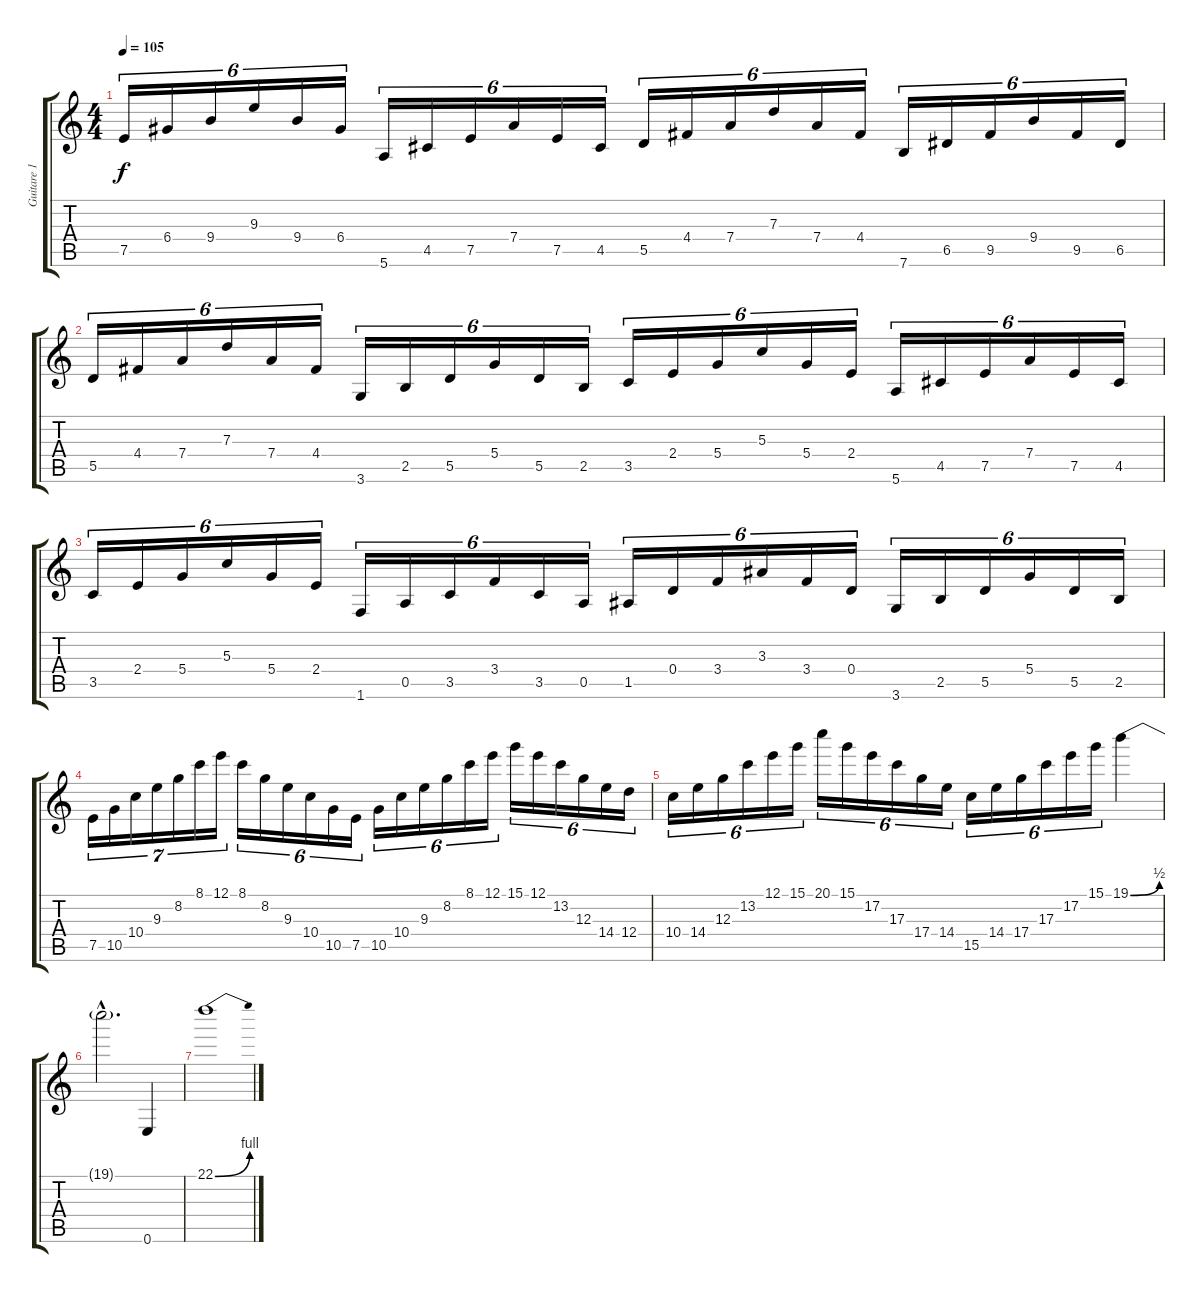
\track ("Guitare 1" "Guitare 1") {instrument overdrivenguitar}
\staff {score tabs}
\tuning (E4 B3 G3 D3 A2 E2) {hide}
\ts (4 4)
\tempo 105
\clef g2
\ks c
7.5.16{tu (6 4) dy f} 6.4.16{tu (6 4)} 9.4.16{tu (6 4)} 9.3.16{tu (6 4)} 9.4.16{tu (6 4)} 6.4.16{tu (6 4)} 5.6.16{tu (6 4)} 4.5.16{tu (6 4)} 7.5.16{tu (6 4)} 7.4.16{tu (6 4)} 7.5.16{tu (6 4)} 4.5.16{tu (6 4)} 5.5.16{tu (6 4)} 4.4.16{tu (6 4)} 7.4.16{tu (6 4)} 7.3.16{tu (6 4)} 7.4.16{tu (6 4)} 4.4.16{tu (6 4)} 7.6.16{tu (6 4)} 6.5.16{tu (6 4)} 9.5.16{tu (6 4)} 9.4.16{tu (6 4)} 9.5.16{tu (6 4)} 6.5.16{tu (6 4)} |
5.5.16{tu (6 4)} 4.4.16{tu (6 4)} 7.4.16{tu (6 4)} 7.3.16{tu (6 4)} 7.4.16{tu (6 4)} 4.4.16{tu (6 4)} 3.6.16{tu (6 4)} 2.5.16{tu (6 4)} 5.5.16{tu (6 4)} 5.4.16{tu (6 4)} 5.5.16{tu (6 4)} 2.5.16{tu (6 4)} 3.5.16{tu (6 4)} 2.4.16{tu (6 4)} 5.4.16{tu (6 4)} 5.3.16{tu (6 4)} 5.4.16{tu (6 4)} 2.4.16{tu (6 4)} 5.6.16{tu (6 4)} 4.5.16{tu (6 4)} 7.5.16{tu (6 4)} 7.4.16{tu (6 4)} 7.5.16{tu (6 4)} 4.5.16{tu (6 4)} |
3.5.16{tu (6 4)} 2.4.16{tu (6 4)} 5.4.16{tu (6 4)} 5.3.16{tu (6 4)} 5.4.16{tu (6 4)} 2.4.16{tu (6 4)} 1.6.16{tu (6 4)} 0.5.16{tu (6 4)} 3.5.16{tu (6 4)} 3.4.16{tu (6 4)} 3.5.16{tu (6 4)} 0.5.16{tu (6 4)} 1.5.16{tu (6 4)} 0.4.16{tu (6 4)} 3.4.16{tu (6 4)} 3.3.16{tu (6 4)} 3.4.16{tu (6 4)} 0.4.16{tu (6 4)} 3.6.16{tu (6 4)} 2.5.16{tu (6 4)} 5.5.16{tu (6 4)} 5.4.16{tu (6 4)} 5.5.16{tu (6 4)} 2.5.16{tu (6 4)} |
7.5.16{tu (7 4)} 10.5.16{tu (7 4)} 10.4.16{tu (7 4)} 9.3.16{tu (7 4)} 8.2.16{tu (7 4)} 8.1.16{tu (7 4)} 12.1.16{tu (7 4)} 8.1.16{tu (6 4)} 8.2.16{tu (6 4)} 9.3.16{tu (6 4)} 10.4.16{tu (6 4)} 10.5.16{tu (6 4)} 7.5.16{tu (6 4)} 10.5.16{tu (6 4)} 10.4.16{tu (6 4)} 9.3.16{tu (6 4)} 8.2.16{tu (6 4)} 8.1.16{tu (6 4)} 12.1.16{tu (6 4)} 15.1.16{tu (6 4)} 12.1.16{tu (6 4)} 13.2.16{tu (6 4)} 12.3.16{tu (6 4)} 14.4.16{tu (6 4)} 12.4.16{tu (6 4)} |
10.4.16{tu (6 4)} 14.4.16{tu (6 4)} 12.3.16{tu (6 4)} 13.2.16{tu (6 4)} 12.1.16{tu (6 4)} 15.1.16{tu (6 4)} 20.1.16{tu (6 4)} 15.1.16{tu (6 4)} 17.2.16{tu (6 4)} 17.3.16{tu (6 4)} 17.4.16{tu (6 4)} 14.4.16{tu (6 4)} 15.5.16{tu (6 4)} 14.4.16{tu (6 4)} 17.4.16{tu (6 4)} 17.3.16{tu (6 4)} 17.2.16{tu (6 4)} 15.1.16{tu (6 4)} 19.1{be (bend 0 0 60 2)}.4 |
19.1{hac t}.2{d} 0.6.4 |
22.1{be (bend 0 0 60 4)}.1
